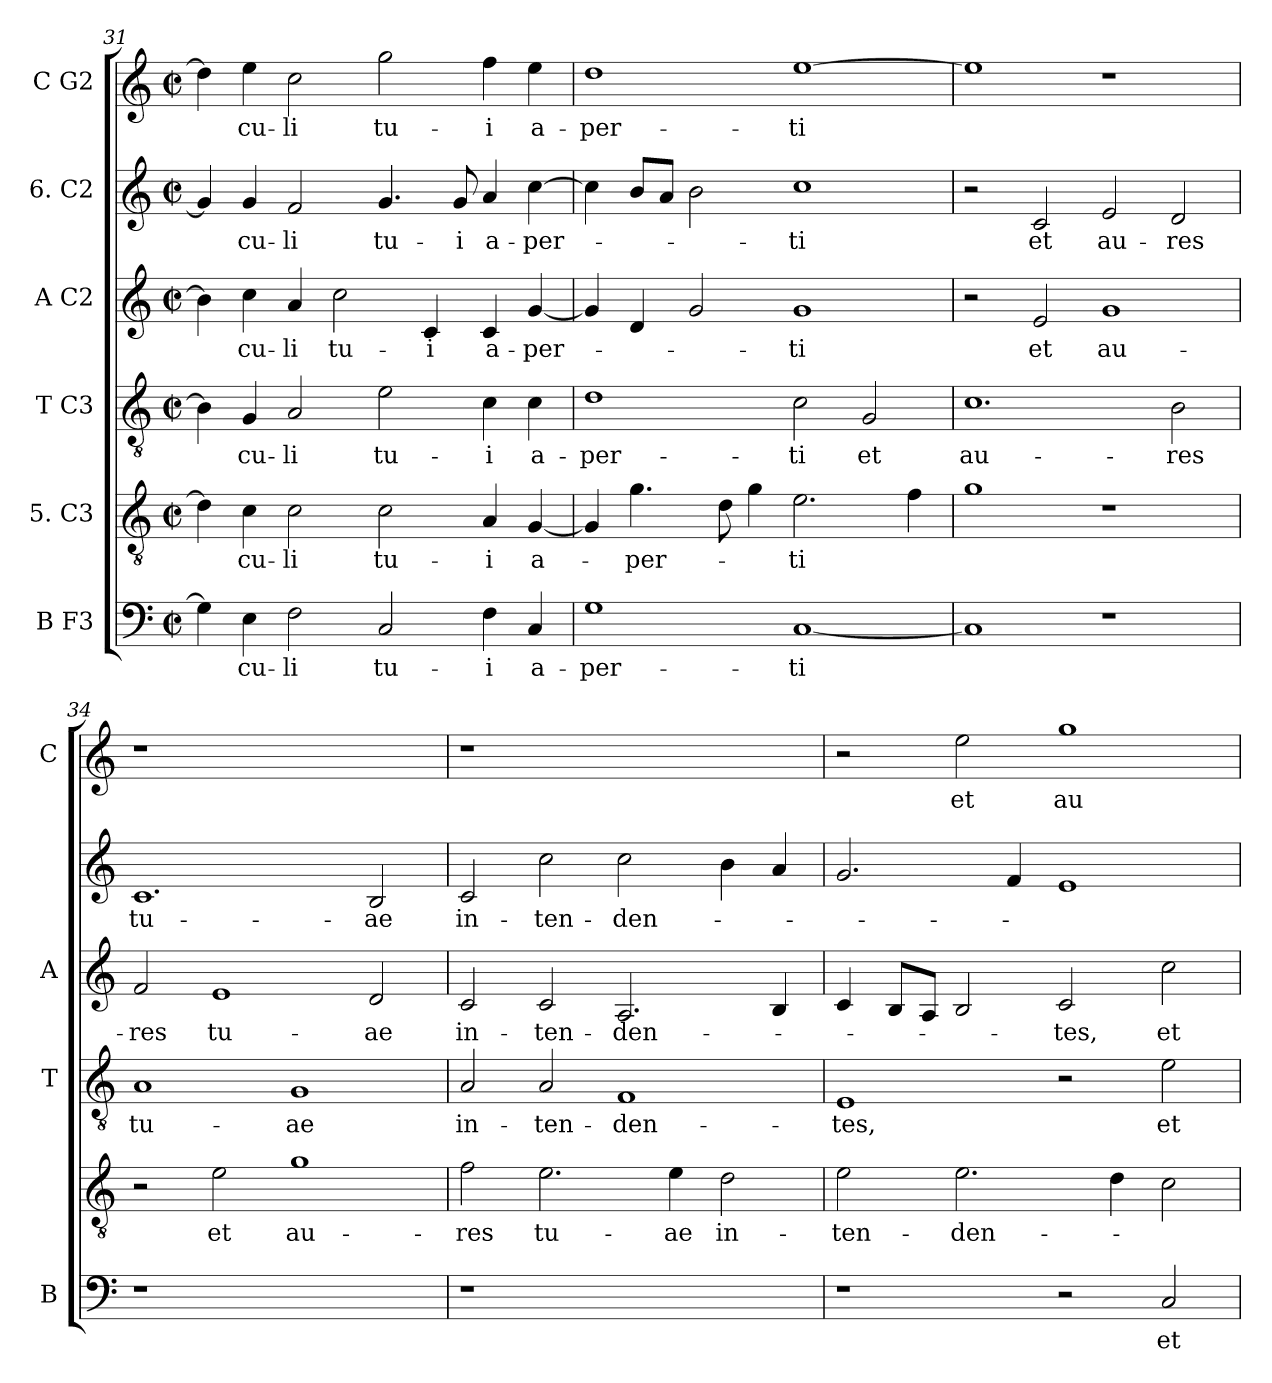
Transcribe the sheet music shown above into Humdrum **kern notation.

**kern	**text	**kern	**text	**kern	**text	**kern	**text	**kern	**text	**kern	**text
*part6	*part6	*part5	*part5	*part4	*part4	*part3	*part3	*part2	*part2	*part1	*part1
*staff6	*staff6	*staff5	*staff5	*staff4	*staff4	*staff3	*staff3	*staff2	*staff2	*staff1	*staff1
*I"B F3	*	*I"5. C3	*	*I"T C3	*	*I"A C2	*	*I"6. C2	*	*I"C G2	*
*I'B	*	*	*	*I'T	*	*I'A	*	*	*	*I'C	*
*clefF4	*	*clefGv2	*	*clefGv2	*	*clefG2	*	*clefG2	*	*clefG2	*
*k[]	*	*k[]	*	*k[]	*	*k[]	*	*k[]	*	*k[]	*
*C:	*	*C:	*	*C:	*	*C:	*	*C:	*	*C:	*
*M2/2	*	*M2/2	*	*M2/2	*	*M2/2	*	*M2/2	*	*M2/2	*
*met(c|)	*	*met(c|)	*	*met(c|)	*	*met(c|)	*	*met(c|)	*	*met(c|)	*
=31	=31	=31	=31	=31	=31	=31	=31	=31	=31	=31	=31
4G\]	.	4d\]	.	4B\]	.	4b\]	.	4g/]	.	4dd\]	.
!	!LO:LY:b	!	!LO:LY:b	!	!LO:LY:b	!	!LO:LY:b	!	!LO:LY:b	!	!LO:LY:b
4E\	-cu-	4c\	-cu-	4G/	-cu-	4cc\	-cu-	4g/	-cu-	4ee\	-cu-
!	!LO:LY:b	!	!LO:LY:b	!	!LO:LY:b	!	!LO:LY:b	!	!LO:LY:b	!	!LO:LY:b
2F\	-li	2c\	-li	2A/	-li	4a/	-li	2f/	-li	2cc\	-li
!	!	!	!	!	!	!	!LO:LY:b	!	!	!	!
.	.	.	.	.	.	2cc\	tu-	.	.	.	.
!	!LO:LY:b	!	!LO:LY:b	!	!LO:LY:b	!	!	!	!LO:LY:b	!	!LO:LY:b
2C/	tu-	2c\	tu-	2e\	tu-	.	.	4.g/	tu-	2gg\	tu-
!	!	!	!	!	!	!	!LO:LY:b	!	!	!	!
.	.	.	.	.	.	4c/	-i	.	.	.	.
!	!	!	!	!	!	!	!	!	!LO:LY:b	!	!
.	.	.	.	.	.	.	.	8g/	-i	.	.
!	!LO:LY:b	!	!LO:LY:b	!	!LO:LY:b	!	!LO:LY:b	!	!LO:LY:b	!	!LO:LY:b
4F\	-i	4A/	-i	4c\	-i	4c/	a-	4a/	a-	4ff\	-i
!	!LO:LY:b	!	!LO:LY:b	!	!LO:LY:b	!	!LO:LY:b	!	!LO:LY:b	!	!LO:LY:b
4C/	a-	[4G/	a-	4c\	a-	[4g/	-per-	[4cc\	-per-	4ee\	a-
!!LO:LB:g=z
=32	=32	=32	=32	=32	=32	=32	=32	=32	=32	=32	=32
!	!LO:LY:b	!	!	!	!LO:LY:b	!	!	!	!	!	!LO:LY:b
1G	-per-	4G/]	.	1d	-per-	4g/]	.	4cc\]	.	1dd	-per-
!	!	!	!LO:LY:b	!	!	!	!	!	!	!	!
.	.	4.g\	-per-	.	.	4d/	.	8b/L	.	.	.
.	.	.	.	.	.	.	.	8a/J	.	.	.
.	.	.	.	.	.	2g/	.	2b\	.	.	.
.	.	8d\	.	.	.	.	.	.	.	.	.
.	.	4g\	.	.	.	.	.	.	.	.	.
!	!LO:LY:b	!	!LO:LY:b	!	!LO:LY:b	!	!LO:LY:b	!	!LO:LY:b	!	!LO:LY:b
[1C	-ti	2.e\	-ti	2c\	-ti	1g	-ti	1cc	-ti	[1ee	-ti
!	!	!	!	!	!LO:LY:b	!	!	!	!	!	!
.	.	.	.	2G/	et	.	.	.	.	.	.
.	.	4f\	.	.	.	.	.	.	.	.	.
=33	=33	=33	=33	=33	=33	=33	=33	=33	=33	=33	=33
!	!	!	!	!	!LO:LY:b	!	!	!	!	!	!
1C]	.	1g	.	1.c	au-	2r	.	2r	.	1ee]	.
!	!	!	!	!	!	!	!LO:LY:b	!	!LO:LY:b	!	!
.	.	.	.	.	.	2e/	et	2c/	et	.	.
!	!	!	!	!	!	!	!LO:LY:b	!	!LO:LY:b	!	!
1r	.	1r	.	.	.	1g	au-	2e/	au-	1r	.
!	!	!	!	!	!LO:LY:b	!	!	!	!LO:LY:b	!	!
.	.	.	.	2B\	-res	.	.	2d/	-res	.	.
=34	=34	=34	=34	=34	=34	=34	=34	=34	=34	=34	=34
!	!	!	!	!	!LO:LY:b	!	!LO:LY:b	!	!LO:LY:b	!	!
1r	.	2r	.	1A	tu-	2f/	-res	1.c	tu-	1r	.
!	!	!	!LO:LY:b	!	!	!	!LO:LY:b	!	!	!	!
.	.	2e\	et	.	.	1e	tu-	.	.	.	.
!	!	!	!LO:LY:b	!	!LO:LY:b	!	!	!	!	!	!
1ryy	.	1g	au-	1G	-ae	.	.	.	.	1ryy	.
!	!	!	!	!	!	!	!LO:LY:b	!	!LO:LY:b	!	!
.	.	.	.	.	.	2d/	-ae	2B/	-ae	.	.
=35	=35	=35	=35	=35	=35	=35	=35	=35	=35	=35	=35
!	!	!	!LO:LY:b	!	!LO:LY:b	!	!LO:LY:b	!	!LO:LY:b	!	!
1r	.	2f\	-res	2A/	in-	2c/	in-	2c/	in-	1r	.
!	!	!	!LO:LY:b	!	!LO:LY:b	!	!LO:LY:b	!	!LO:LY:b	!	!
.	.	2.e\	tu-	2A/	-ten-	2c/	-ten-	2cc\	-ten-	.	.
!	!	!	!	!	!LO:LY:b	!	!LO:LY:b	!	!LO:LY:b	!	!
1ryy	.	.	.	1F	-den-	2.A/	-den-	2cc\	-den-	1ryy	.
!	!	!	!LO:LY:b	!	!	!	!	!	!	!	!
.	.	4e\	-ae	.	.	.	.	.	.	.	.
!	!	!	!LO:LY:b	!	!	!	!	!	!	!	!
.	.	2d\	in-	.	.	.	.	4b\	.	.	.
.	.	.	.	.	.	4B/	.	4a/	.	.	.
=36	=36	=36	=36	=36	=36	=36	=36	=36	=36	=36	=36
!	!	!	!LO:LY:b	!	!LO:LY:b	!	!	!	!	!	!
1r	.	2e\	-ten-	1E	-tes,	4c/	.	2.g/	.	2r	.
.	.	.	.	.	.	8B/L	.	.	.	.	.
.	.	.	.	.	.	8A/J	.	.	.	.	.
!	!	!	!LO:LY:b	!	!	!	!	!	!	!	!LO:LY:b
.	.	2.e\	-den-	.	.	2B/	.	.	.	2ee\	et
.	.	.	.	.	.	.	.	4f/	.	.	.
!	!	!	!	!	!	!	!LO:LY:b	!	!	!	!LO:LY:b
2r	.	.	.	2r	.	2c/	-tes,	1e	.	1gg	au-
.	.	4d\	.	.	.	.	.	.	.	.	.
!	!LO:LY:b	!	!	!	!LO:LY:b	!	!LO:LY:b	!	!	!	!
2C/	et	2c\	.	2e\	et	2cc\	et	.	.	.	.
=	=	=	=	=	=	=	=	=	=	=	=
*-	*-	*-	*-	*-	*-	*-	*-	*-	*-	*-	*-
